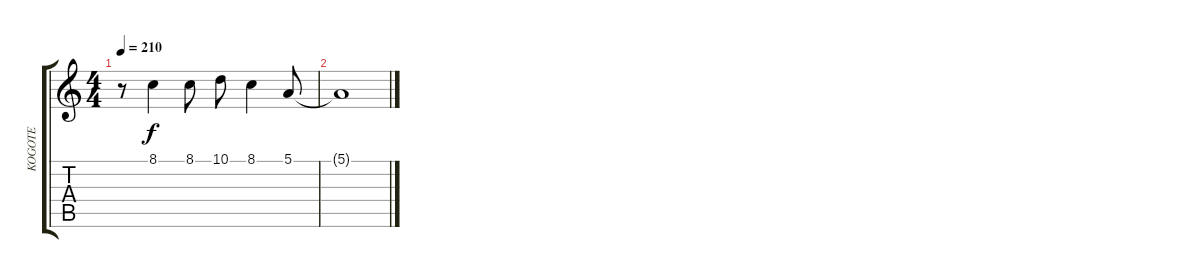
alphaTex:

\track ("KOGOTE" "KOGOTE") {instrument trumpet}
\staff {score tabs}
\tuning (E4 B3 G3 D3 A2 E2) {hide}
\ts (4 4)
\tempo 210
\clef g2
\ks c
r.8{dy f} 8.1.4 8.1.8 10.1.8 8.1.4 5.1.8 |
5.1{t}.1
